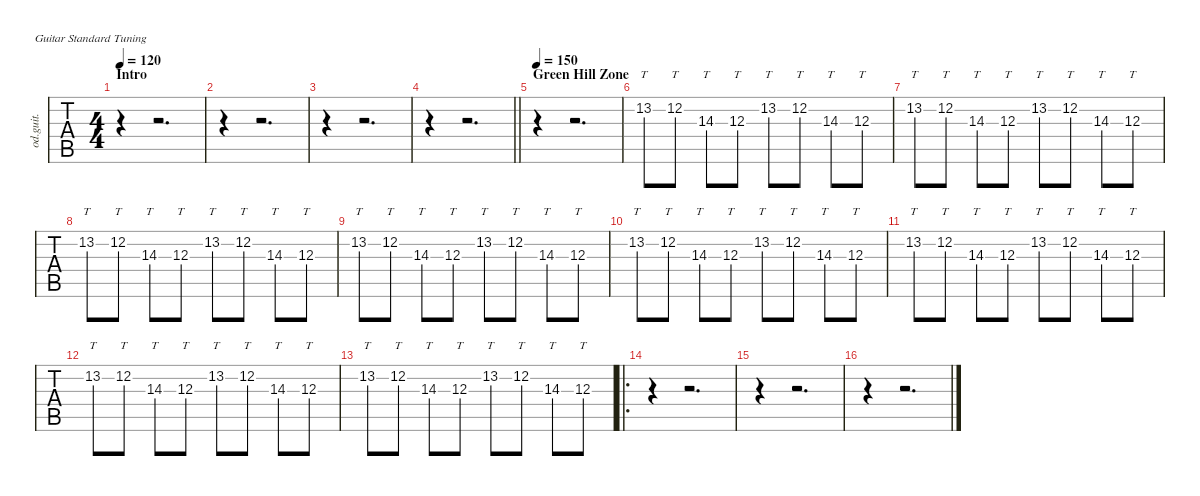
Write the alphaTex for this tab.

\defaultSystemsLayout 4
\hideDynamics
\bracketExtendMode nobrackets
\otherSystemsTrackNameOrientation horizontal
\track ("E Guitar 5" "od.guit.") {instrument overdrivenguitar}
\staff {tabs}
\tuning (E4 B3 G3 D3 A2 E2)
\ts (4 4)
\beaming (8 2 2 2 2)
\section ("" "Intro")
\tempo 120
\clef g2
\ks c
r.4{dy f instrument overdrivenguitar} r.2{d} |
r.4 r.2{d} |
r.4 r.2{d} |
\barLineRight lightlight
r.4 r.2{d} |
\section ("" "Green Hill Zone")
\tempo 150
r.4 r.2{d} |
13.2.8{tt} 12.2.8{tt} 14.3.8{tt} 12.3.8{tt} 13.2.8{tt} 12.2.8{tt} 14.3.8{tt} 12.3.8{tt} |
13.2.8{tt} 12.2.8{tt} 14.3.8{tt} 12.3.8{tt} 13.2.8{tt} 12.2.8{tt} 14.3.8{tt} 12.3.8{tt} |
13.2.8{tt} 12.2.8{tt} 14.3.8{tt} 12.3.8{tt} 13.2.8{tt} 12.2.8{tt} 14.3.8{tt} 12.3.8{tt} |
13.2.8{tt} 12.2.8{tt} 14.3.8{tt} 12.3.8{tt} 13.2.8{tt} 12.2.8{tt} 14.3.8{tt} 12.3.8{tt} |
13.2.8{tt} 12.2.8{tt} 14.3.8{tt} 12.3.8{tt} 13.2.8{tt} 12.2.8{tt} 14.3.8{tt} 12.3.8{tt} |
13.2.8{tt} 12.2.8{tt} 14.3.8{tt} 12.3.8{tt} 13.2.8{tt} 12.2.8{tt} 14.3.8{tt} 12.3.8{tt} |
13.2.8{tt} 12.2.8{tt} 14.3.8{tt} 12.3.8{tt} 13.2.8{tt} 12.2.8{tt} 14.3.8{tt} 12.3.8{tt} |
13.2.8{tt} 12.2.8{tt} 14.3.8{tt} 12.3.8{tt} 13.2.8{tt} 12.2.8{tt} 14.3.8{tt} 12.3.8{tt} |
\ro
r.4 r.2{d} |
r.4 r.2{d} |
r.4 r.2{d}
